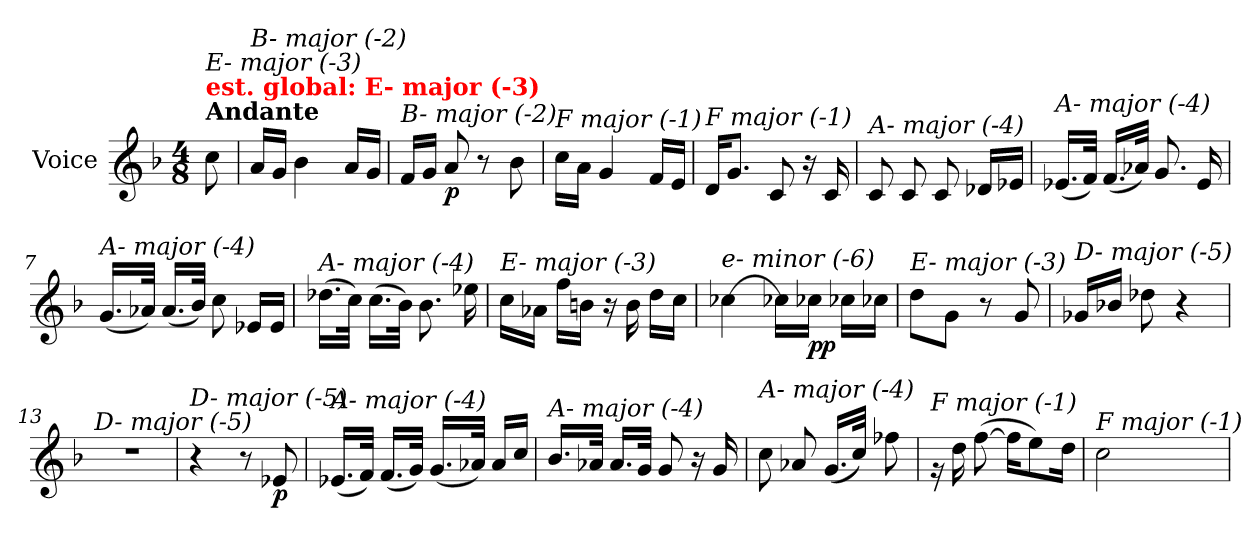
**kern	**dynam
*part1	*part1
*staff1	*staff1
*I"Voice	*
*I'V	*
*clefG2	*
*k[b-]	*
*M4/8	*
=	=
!LO:TX:a:B:t=Andante	!
!LO:TX:a:B:color=#FF0000:t=est. global&colon; E- major (-3)	!
!LO:TX:i:t=E- major (-3)	!
8cc\	.
=1	=1
!LO:TX:i:t=B- major (-2)	!
16a/LL	.
16g/JJ	.
4b-\	.
16a/LL	.
16g/JJ	.
=2	=2
!LO:TX:i:t=B- major (-2)	!
16f/LL	.
16g/JJ	.
!	!LO:DY:b
8a/	p
8r	.
8b-\	.
=3	=3
!LO:TX:i:t=F major (-1)	!
16cc\LL	.
16a\JJ	.
4g/	.
16f/LL	.
16e/JJ	.
=4	=4
!LO:TX:i:t=F major (-1)	!
16d/KL	.
8.g/J	.
8c/	.
16r	.
16c/	.
=5	=5
!LO:TX:i:t=A- major (-4)	!
8c/	.
8c/	.
8c/	.
16d-X/LL	.
16e-X/JJ	.
!!LO:LB:g=z
=6	=6
!LO:TX:i:t=A- major (-4)	!
(<16.e-X/LL	.
32f/JJk)	.
(<16.f/LL	.
32a-X/JJk)	.
8.g/	.
16e-/	.
=7	=7
!LO:TX:i:t=A- major (-4)	!
(<16.g/LL	.
32a-X/JJk)	.
(<16.a-/LL	.
32b-/JJk)	.
8cc\	.
16e-X/LL	.
16e-/JJ	.
=8	=8
!LO:TX:i:t=A- major (-4)	!
(>16.dd-X\LL	.
32cc\JJk)	.
(>16.cc\LL	.
32b-\JJk)	.
8.b-\	.
16ee-X\	.
=9	=9
!LO:TX:i:t=E- major (-3)	!
16cc\LL	.
16a-X\JJ	.
16ff\LL	.
16bn\JJ	.
16r	.
16b\	.
16dd\LL	.
16cc\JJ	.
!!LO:LB:g=z
=10	=10
!LO:TX:i:t=e- minor (-6)	!
[4cc-Xi\	.
16cc-Xi\LL]	.
!	!LO:DY:b
16cc-Xi\JJ	pp
16cc-Xi\LL	.
16cc-Xi\JJ	.
=11	=11
!LO:TX:i:t=E- major (-3)	!
8dd\L	.
8g\J	.
8r	.
8g/	.
=12	=12
!LO:TX:i:t=D- major (-5)	!
16g-Xi/LL	.
16b-Xi/JJ	.
8dd-Xi\	.
4r	.
=13	=13
!LO:TX:i:t=D- major (-5)	!
2r	.
=14	=14
!LO:TX:i:t=D- major (-5)	!
4r	.
8r	.
!	!LO:DY:b
8e-X/	p
!!LO:LB:g=z
=15	=15
!LO:TX:i:t=A- major (-4)	!
(<16.e-X/LL	.
32f/JJk)	.
(<16.f/LL	.
32g/JJk)	.
(<16.g/LL	.
32a-X/JJk)	.
16a-/LL	.
16cc/JJ	.
=16	=16
!LO:TX:i:t=A- major (-4)	!
16.b-/LL	.
32a-X/JJk	.
16.a-/LL	.
32g/JJk	.
8g/	.
16r	.
16g/	.
=17	=17
!LO:TX:i:t=A- major (-4)	!
8cc\	.
8a-X/	.
(<16.g/LL	.
32cc/JJk)	.
8ff-Xi\	.
=18	=18
!LO:TX:i:t=F major (-1)	!
16rg	.
16dd\	.
(>[8ff\	.
16ff\KL]	.
8ee\)	.
16dd\Jk	.
=19	=19
!LO:TX:i:t=F major (-1)	!
2cc\	.
=	=
*-	*-
